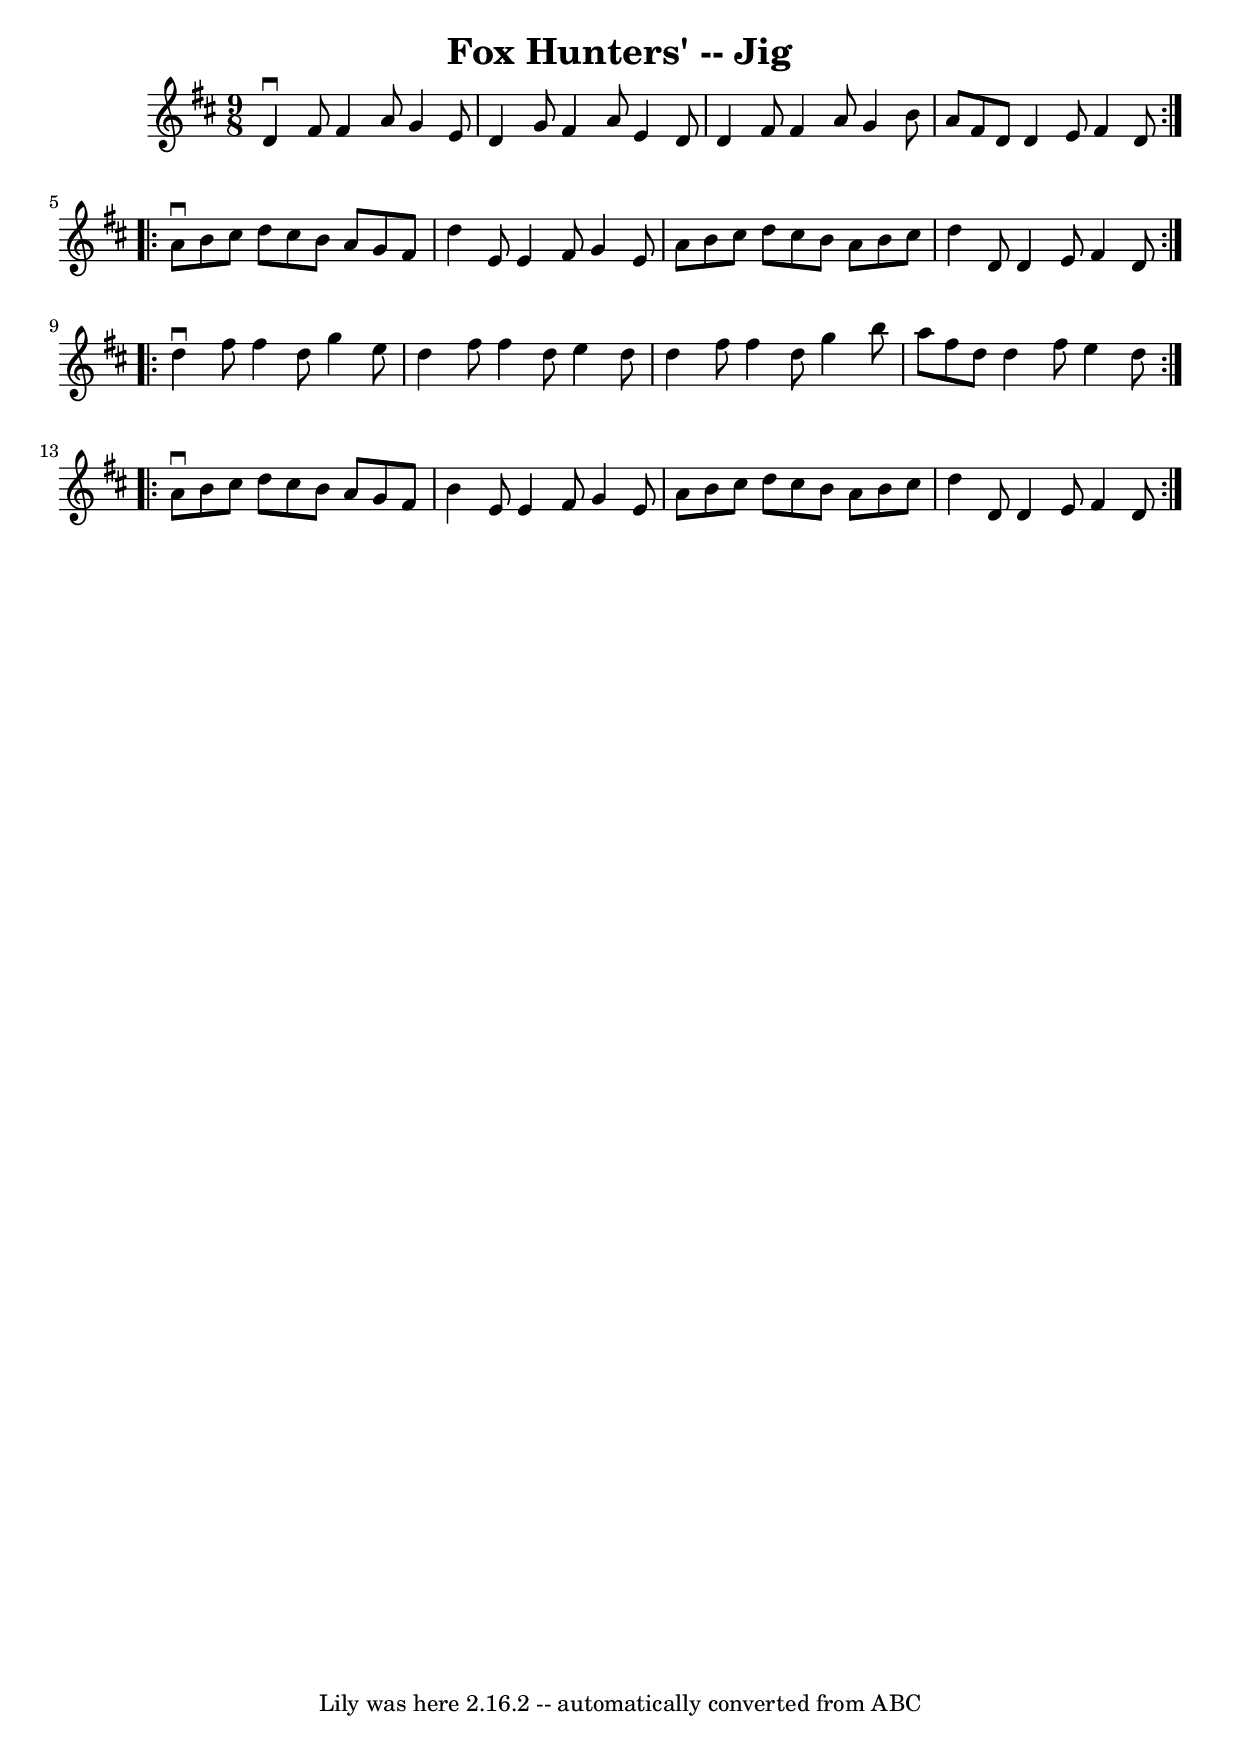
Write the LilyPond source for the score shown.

\version "2.16.2"
\include "Mammoth.ily"
\header {
  %% book = "Ryan's Mammoth Collection"
  crossRefNumber = "1"
  footnotes = "\\\\86 442"
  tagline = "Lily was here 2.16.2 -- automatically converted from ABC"
  title = "Fox Hunters' -- Jig"

}
voicedefault =  {



  \repeat volta 2 {

    \time 9/8 
    \key d \major
    d'4^\downbow fis'8 fis'4 a'8 g'4 e'8   
    |
    d'4 g'8 fis'4 a'8 e'4 d'8    |
    d'4 fis'8 
    fis'4 a'8 g'4 b'8    |
    a'8 fis'8 d'8 d'4 e'8   
    fis'4 d'8    
  }     
  \repeat volta 2 {
    a'8^\downbow b'8 cis''8    
    d''8 cis''8 b'8 a'8 g'8 fis'8    |
    d''4 e'8 e'4   
    fis'8 g'4 e'8    |
    a'8 b'8 cis''8 d''8 cis''8    
    b'8 a'8 b'8 cis''8    |
    d''4 d'8 d'4 e'8 fis'4    
    d'8    
  }     
  \repeat volta 2 {
    d''4^\downbow fis''8 fis''4 d''8    
    g''4 e''8    |
    d''4 fis''8 fis''4 d''8 e''4 d''8    
    |
    d''4 fis''8 fis''4 d''8 g''4 b''8    |
    a''8  
    fis''8 d''8 d''4 fis''8 e''4 d''8    
  }     
  \repeat volta 2 {
    
    a'8^\downbow b'8 cis''8 d''8 cis''8 b'8 a'8 g'8 fis'8   
    |
    b'4 e'8 e'4 fis'8 g'4 e'8    |
    a'8 b'8   
    cis''8 d''8 cis''8 b'8 a'8 b'8 cis''8    |
    d''4    
    d'8 d'4 e'8 fis'4 d'8    
  }   

}

\score{
  <<

    \context Staff="default"
    {
      \voicedefault 
      
    }

  >>
  \layout {
    
  }
  \midi {
  }

}
